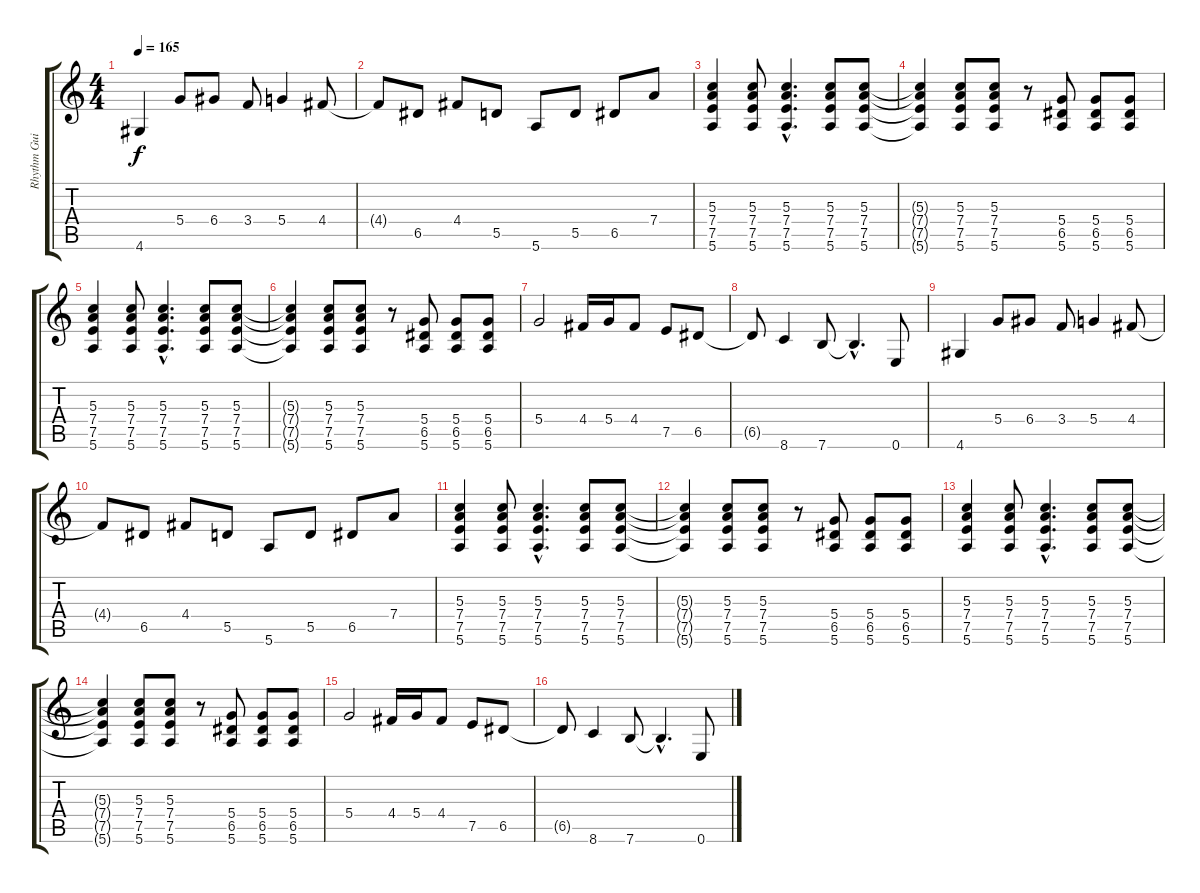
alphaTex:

\track ("Rhythm Guitar I" "Rhythm Gui") {instrument distortionguitar}
\staff {score tabs}
\tuning (E4 B3 G3 D3 A2 E2) {hide}
\ts (4 4)
\tempo 165
\clef g2
\ks c
4.6.4{dy f} 5.4.8 6.4.8 3.4.8 5.4.4 4.4.8 |
4.4{t}.8 6.5.8 4.4.8 5.5.8 5.6.8 5.5.8 6.5.8 7.4.8 |
(5.3 7.4 7.5 5.6).4 (5.3 7.4 7.5 5.6).8 (5.3{hac} 7.4{hac} 7.5{hac} 5.6{hac}).4{d} (5.3 7.4 7.5 5.6).8 (5.3 7.4 7.5 5.6).8 |
(5.3{t} 7.4{t} 7.5{t} 5.6{t}).4 (5.3 7.4 7.5 5.6).8 (5.3 7.4 7.5 5.6).8 r.8 (5.4 6.5 5.6).8 (5.4 6.5 5.6).8 (5.4 6.5 5.6).8 |
(5.3 7.4 7.5 5.6).4 (5.3 7.4 7.5 5.6).8 (5.3{hac} 7.4{hac} 7.5{hac} 5.6{hac}).4{d} (5.3 7.4 7.5 5.6).8 (5.3 7.4 7.5 5.6).8 |
(5.3{t} 7.4{t} 7.5{t} 5.6{t}).4 (5.3 7.4 7.5 5.6).8 (5.3 7.4 7.5 5.6).8 r.8 (5.4 6.5 5.6).8 (5.4 6.5 5.6).8 (5.4 6.5 5.6).8 |
5.4.2 4.4.16 5.4.16 4.4.8 7.5.8 6.5.8 |
6.5{t}.8 8.6.4 7.6.8 7.6{hac t}.4{d} 0.6.8 |
4.6.4 5.4.8 6.4.8 3.4.8 5.4.4 4.4.8 |
4.4{t}.8 6.5.8 4.4.8 5.5.8 5.6.8 5.5.8 6.5.8 7.4.8 |
(5.3 7.4 7.5 5.6).4 (5.3 7.4 7.5 5.6).8 (5.3{hac} 7.4{hac} 7.5{hac} 5.6{hac}).4{d} (5.3 7.4 7.5 5.6).8 (5.3 7.4 7.5 5.6).8 |
(5.3{t} 7.4{t} 7.5{t} 5.6{t}).4 (5.3 7.4 7.5 5.6).8 (5.3 7.4 7.5 5.6).8 r.8 (5.4 6.5 5.6).8 (5.4 6.5 5.6).8 (5.4 6.5 5.6).8 |
(5.3 7.4 7.5 5.6).4 (5.3 7.4 7.5 5.6).8 (5.3{hac} 7.4{hac} 7.5{hac} 5.6{hac}).4{d} (5.3 7.4 7.5 5.6).8 (5.3 7.4 7.5 5.6).8 |
(5.3{t} 7.4{t} 7.5{t} 5.6{t}).4 (5.3 7.4 7.5 5.6).8 (5.3 7.4 7.5 5.6).8 r.8 (5.4 6.5 5.6).8 (5.4 6.5 5.6).8 (5.4 6.5 5.6).8 |
5.4.2 4.4.16 5.4.16 4.4.8 7.5.8 6.5.8 |
6.5{t}.8 8.6.4 7.6.8 7.6{hac t}.4{d} 0.6.8
